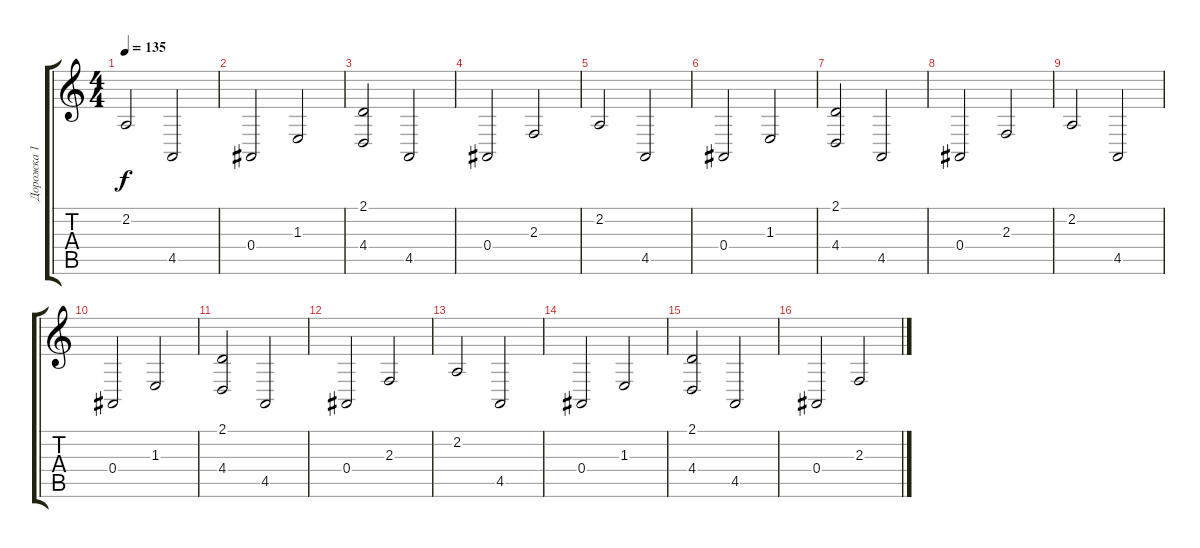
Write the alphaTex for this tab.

\track ("Дорожка 1" "Дорожка 1") {instrument pad2warm}
\staff {score tabs}
\tuning (C4 G3 Eb3 Bb2 F2 C2) {hide}
\ts (4 4)
\tempo 135
\clef g2
\ks c
2.2.2{dy f} 4.5.2 |
0.4.2 1.3.2 |
(2.1 4.4).2 4.5.2 |
0.4.2 2.3.2 |
2.2.2 4.5.2 |
0.4.2 1.3.2 |
(2.1 4.4).2 4.5.2 |
0.4.2 2.3.2 |
2.2.2 4.5.2 |
0.4.2 1.3.2 |
(2.1 4.4).2 4.5.2 |
0.4.2 2.3.2 |
2.2.2 4.5.2 |
0.4.2 1.3.2 |
(2.1 4.4).2 4.5.2 |
0.4.2 2.3.2
